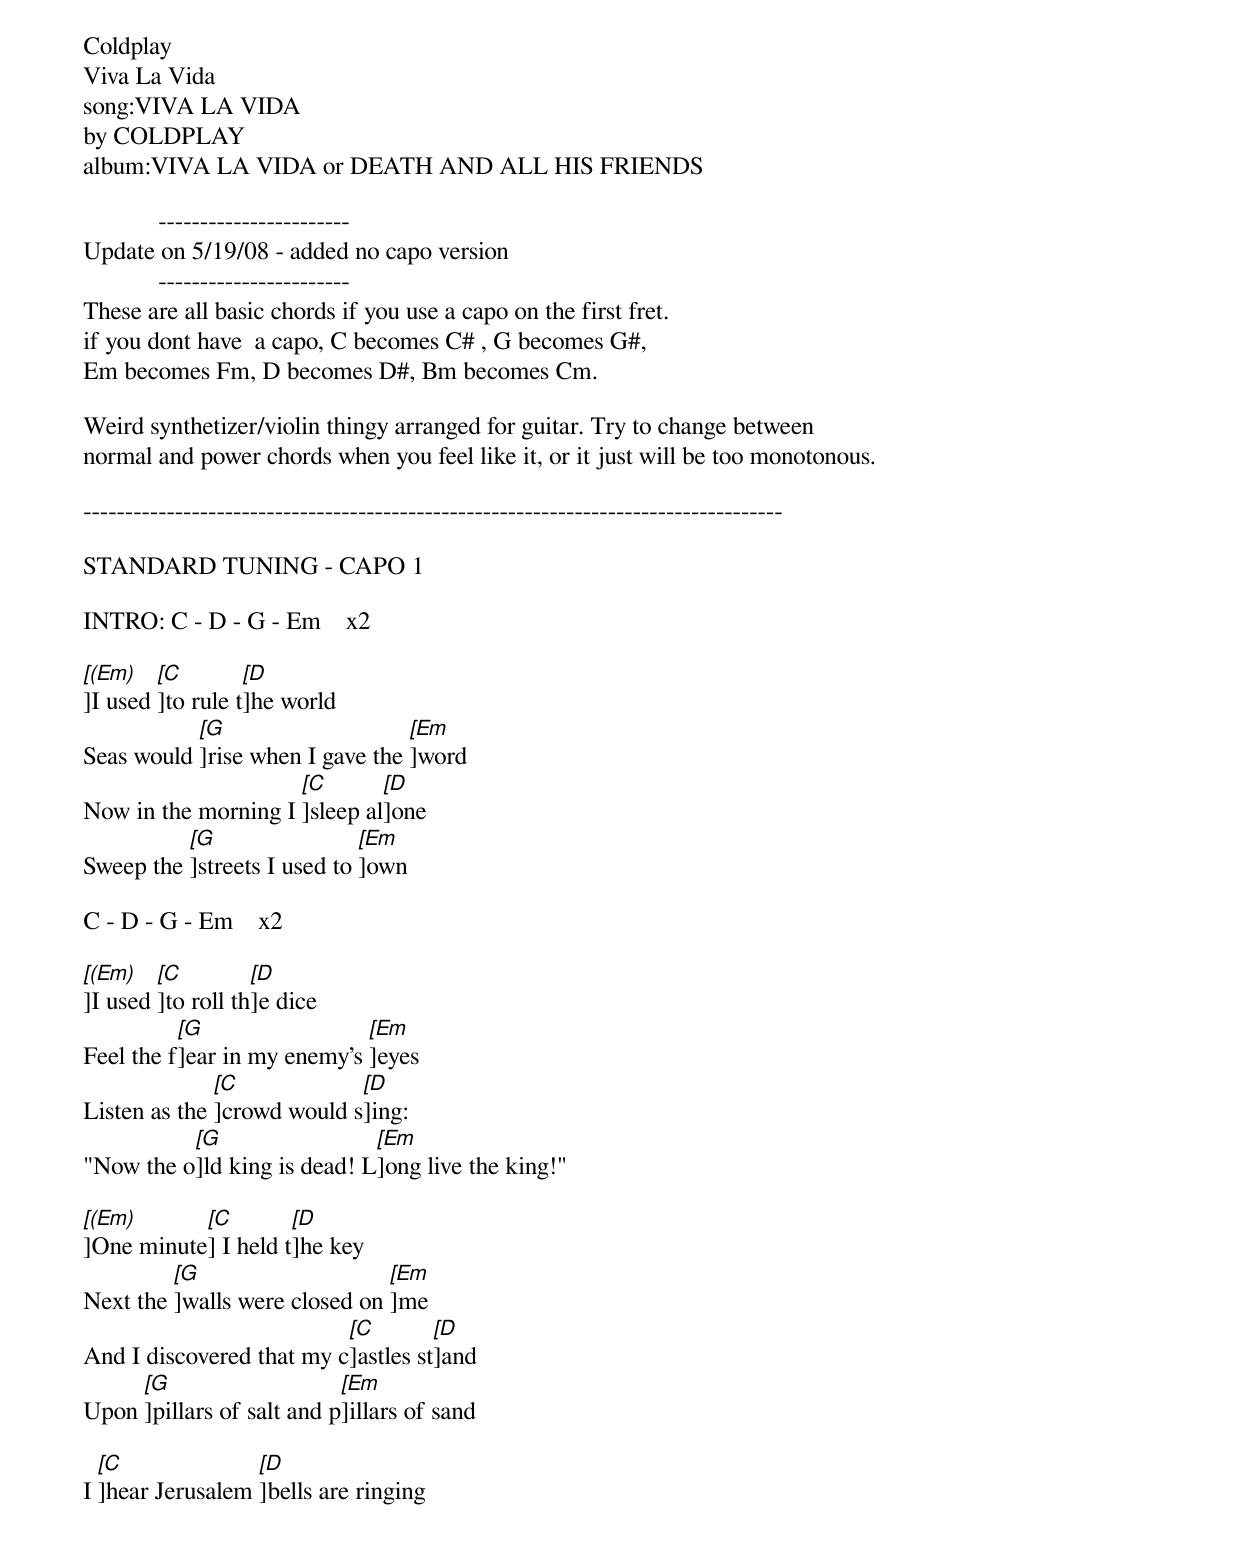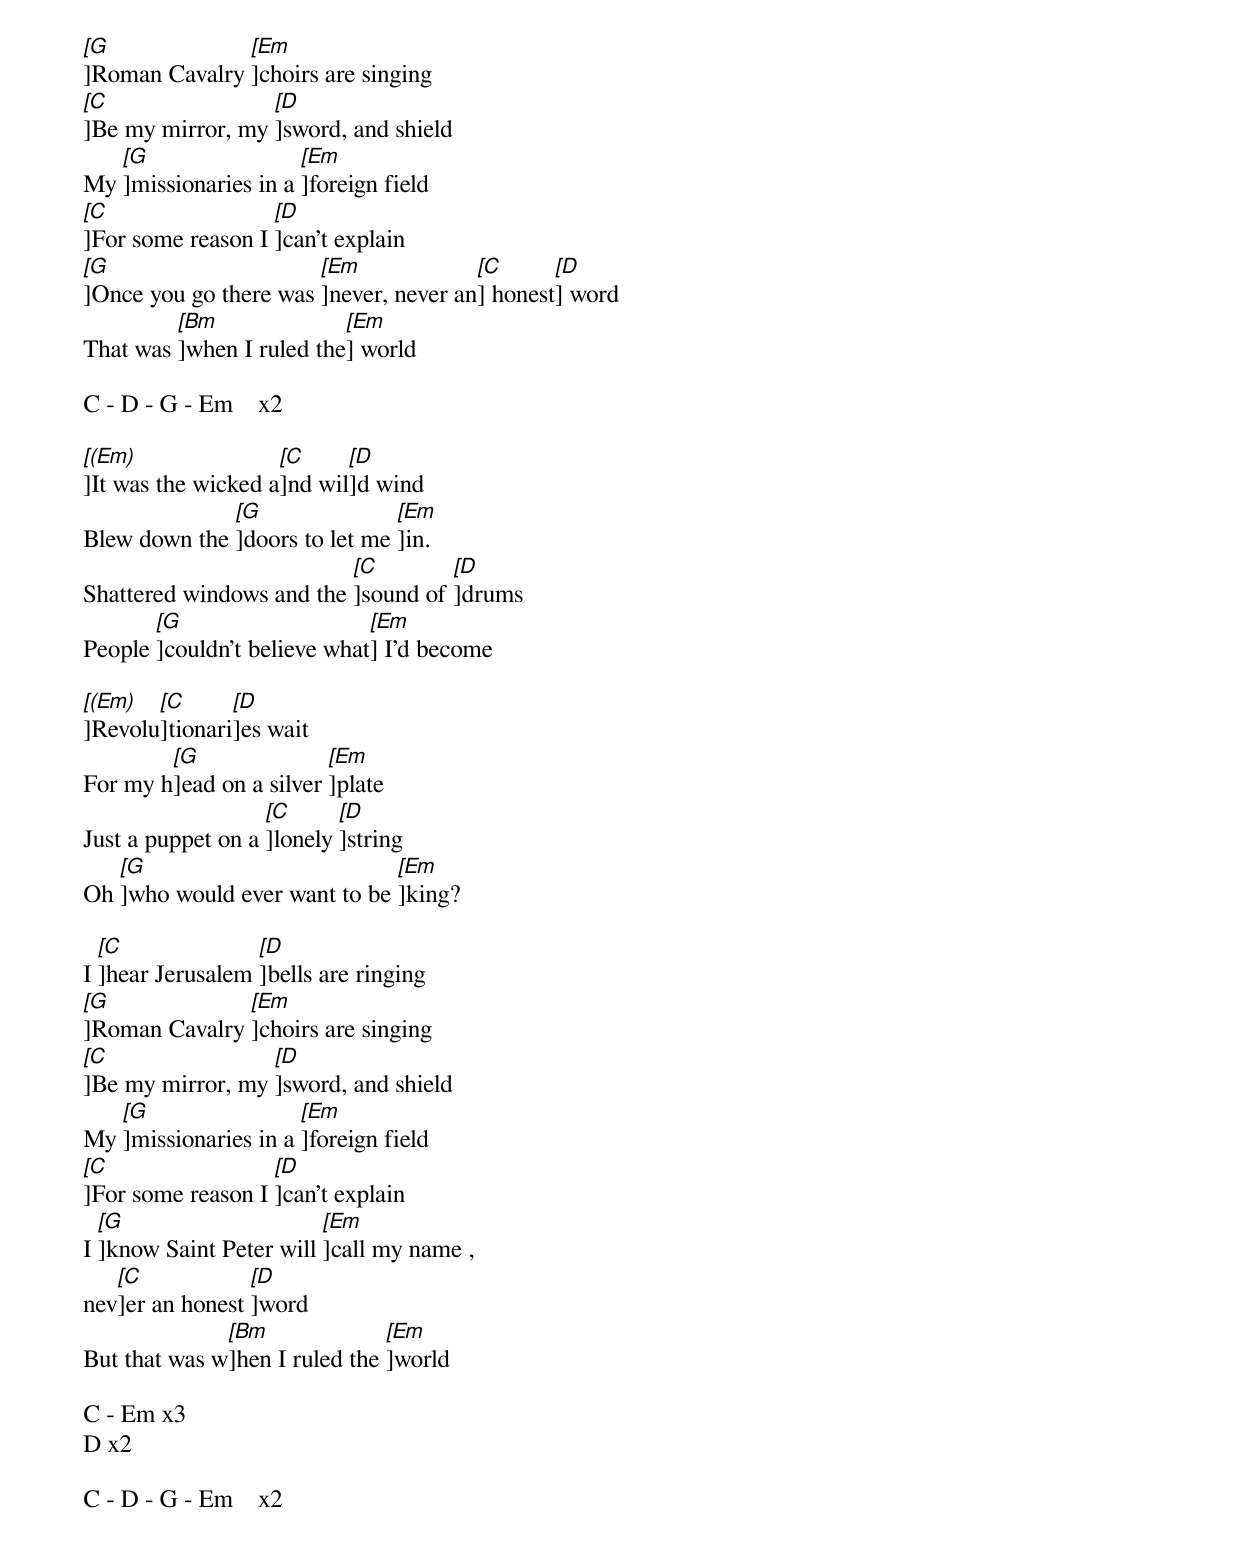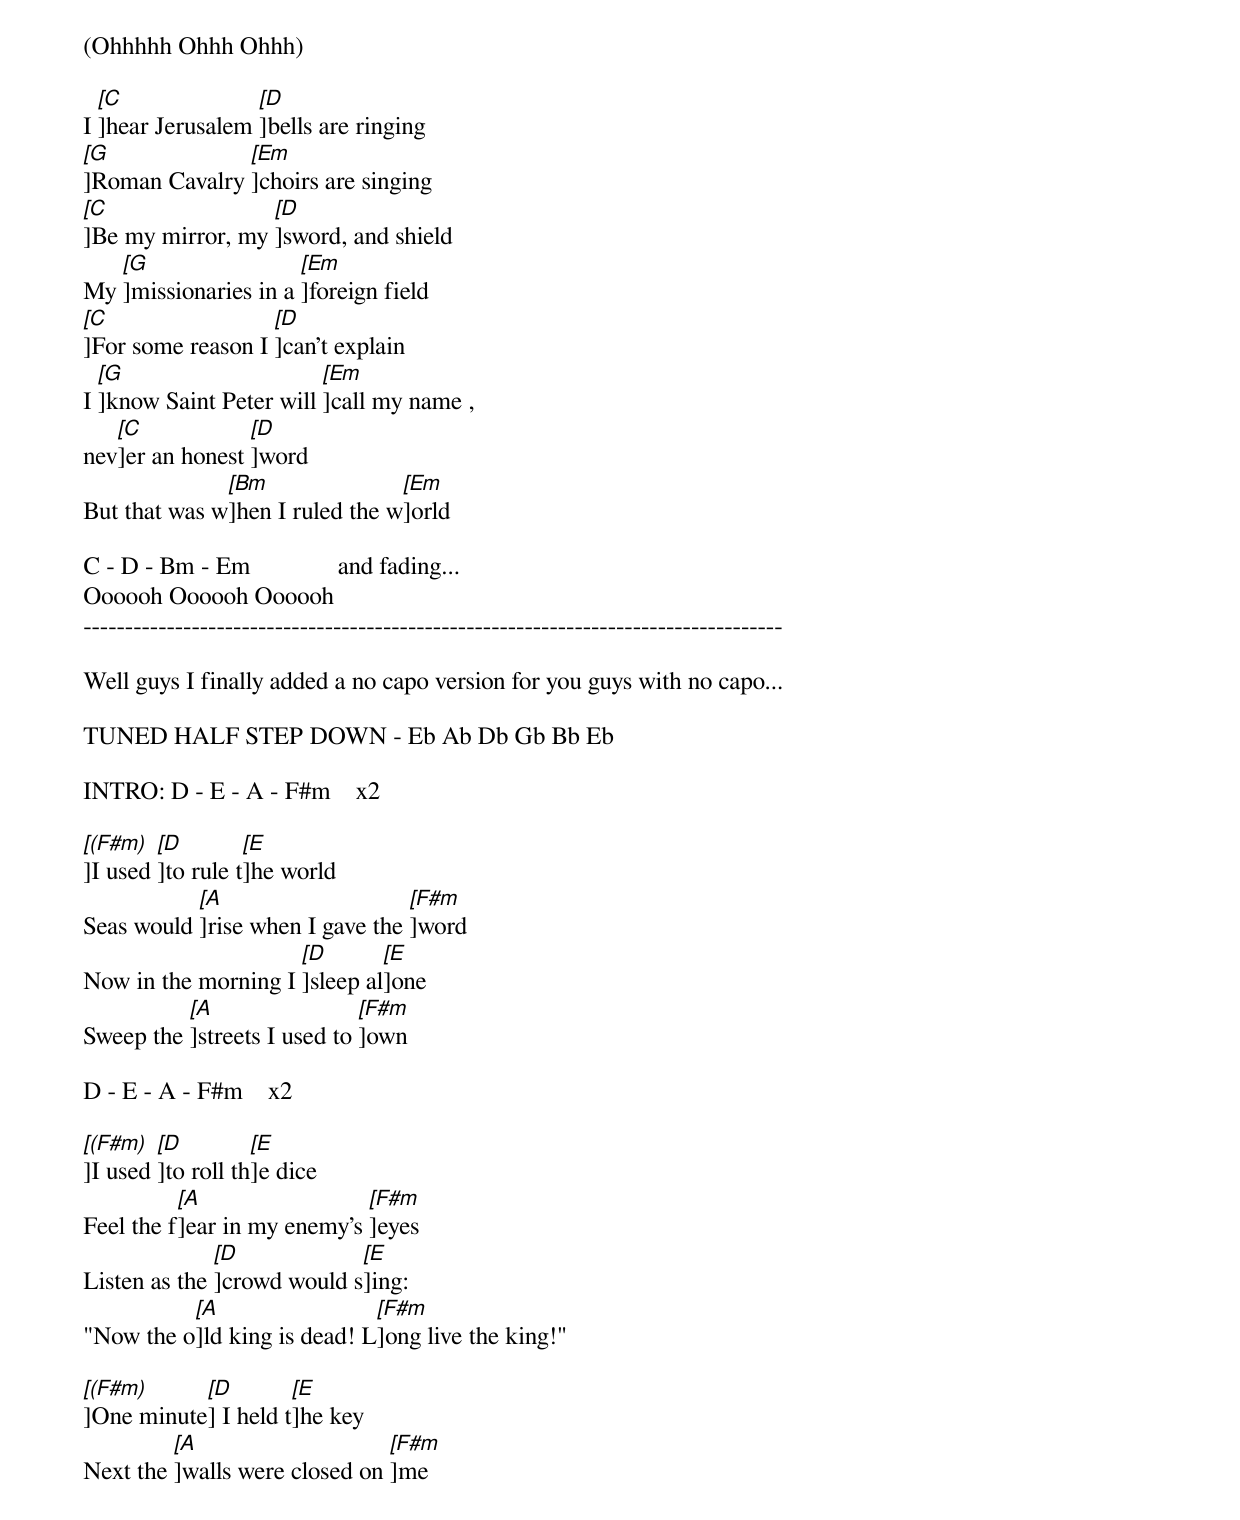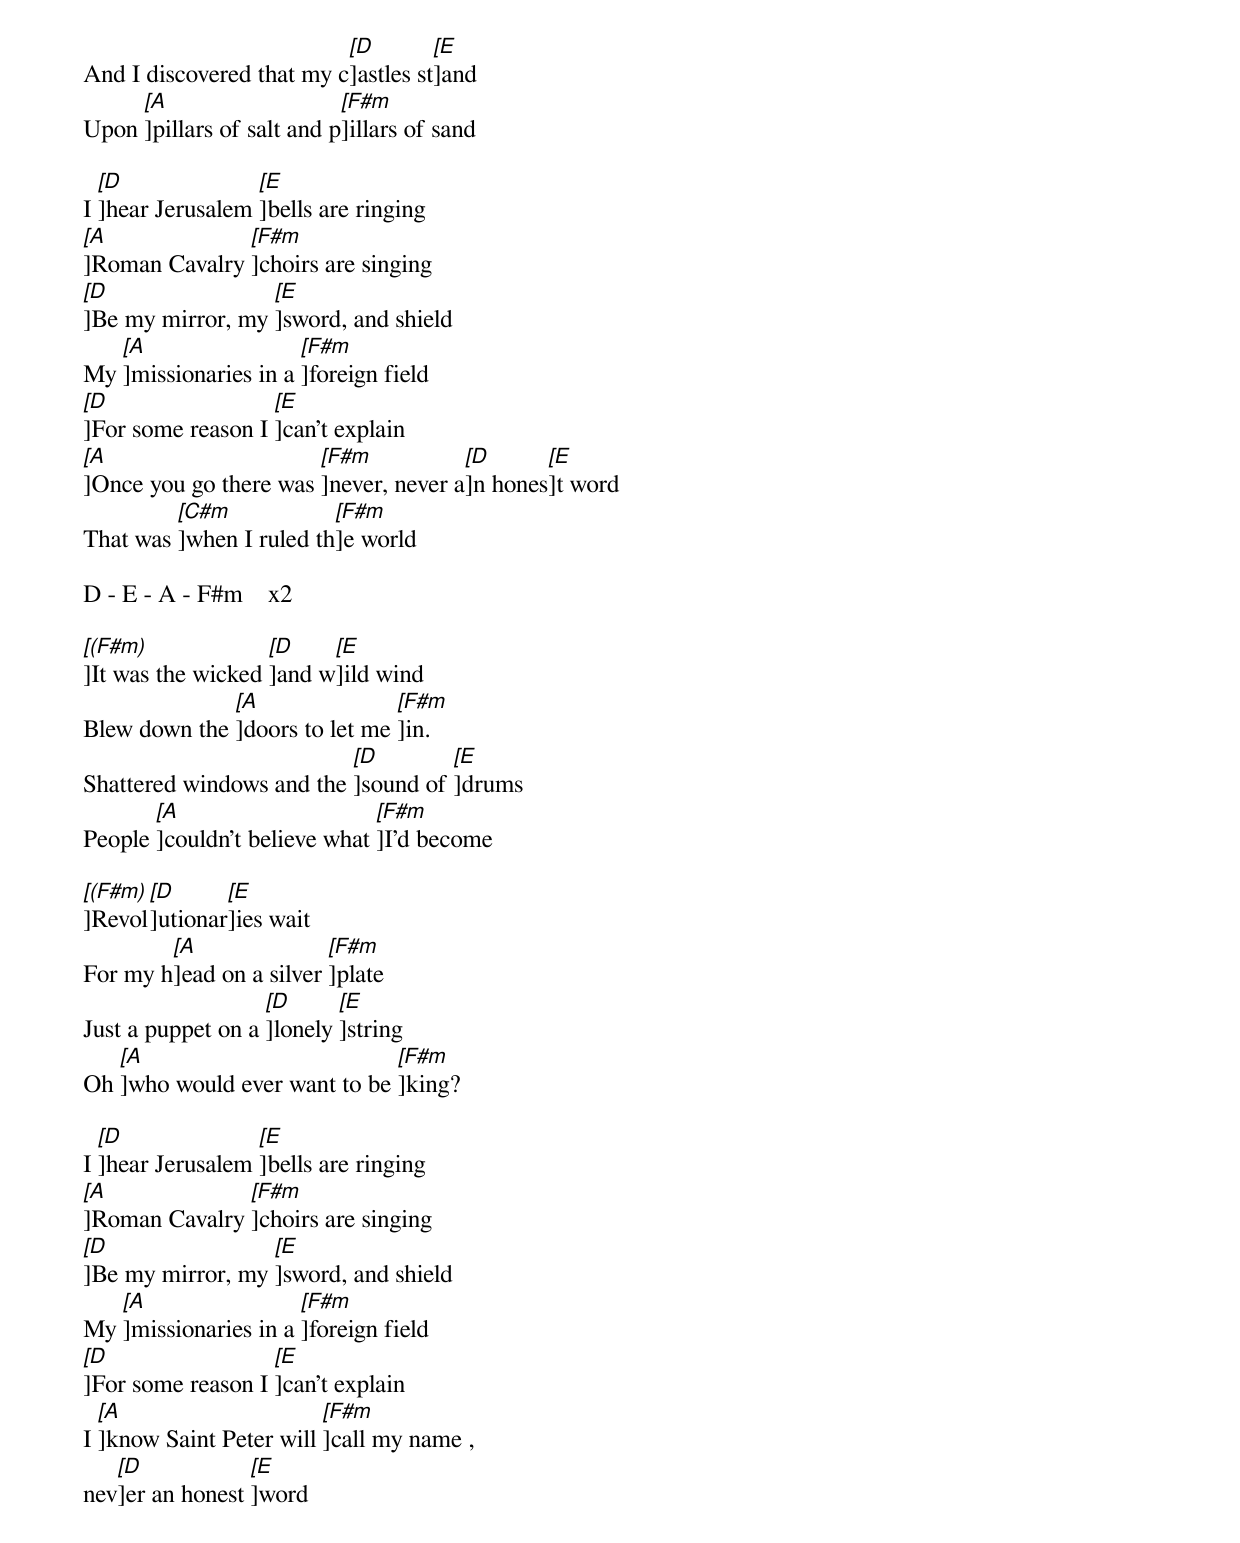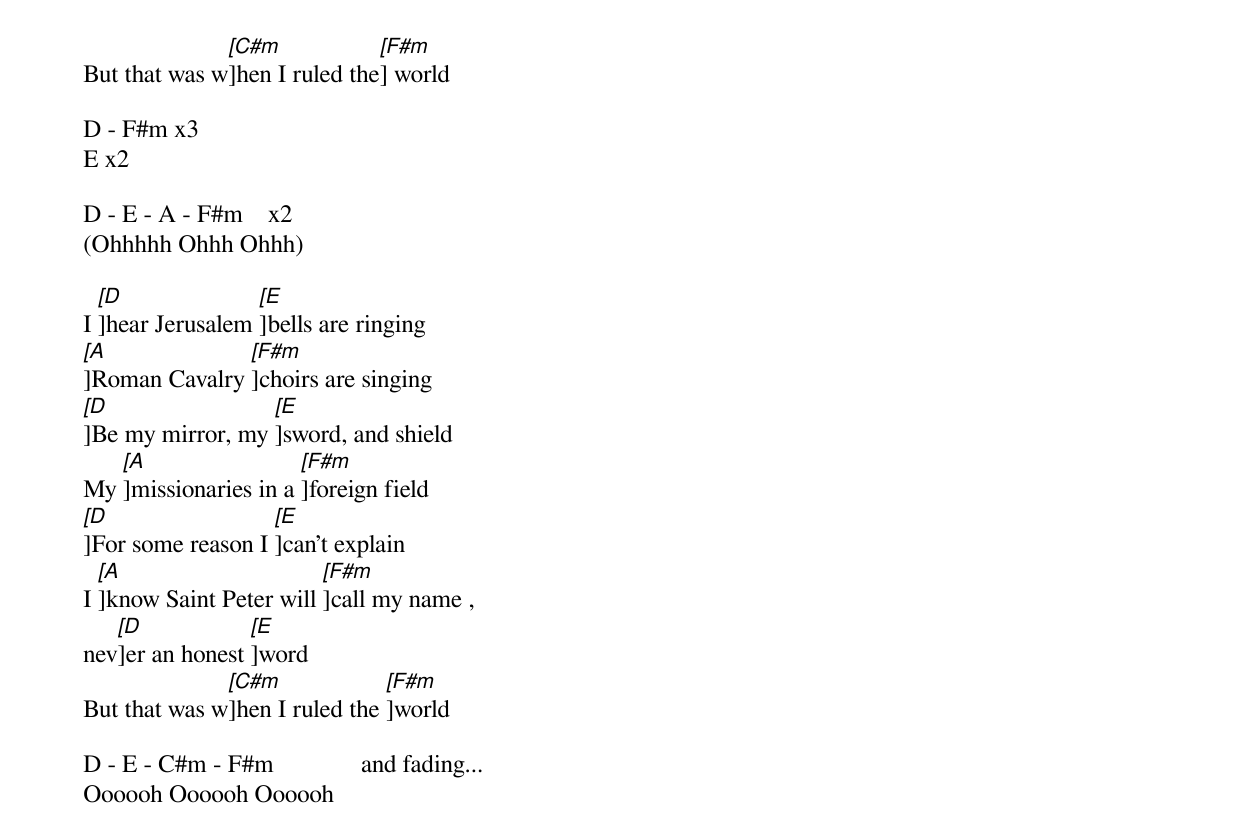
Coldplay
Viva La Vida
song:VIVA LA VIDA
by COLDPLAY
album:VIVA LA VIDA or DEATH AND ALL HIS FRIENDS

            -----------------------
Update on 5/19/08 - added no capo version
            -----------------------
These are all basic chords if you use a capo on the first fret.
if you dont have  a capo, C becomes C# , G becomes G#,
Em becomes Fm, D becomes D#, Bm becomes Cm.

Weird synthetizer/violin thingy arranged for guitar. Try to change between
normal and power chords when you feel like it, or it just will be too monotonous.

------------------------------------------------------------------------------------

STANDARD TUNING - CAPO 1

INTRO: C - D - G - Em    x2

[[(Em)]]I used [[C]]to rule t[[D]]he world
Seas would [[G]]rise when I gave the [[Em]]word
Now in the morning I [[C]]sleep al[[D]]one
Sweep the [[G]]streets I used to [[Em]]own

C - D - G - Em    x2

[[(Em)]]I used [[C]]to roll th[[D]]e dice
Feel the f[[G]]ear in my enemy's [[Em]]eyes
Listen as the [[C]]crowd would s[[D]]ing:
"Now the o[[G]]ld king is dead! L[[Em]]ong live the king!"

[[(Em)]]One minute[[C]] I held t[[D]]he key
Next the [[G]]walls were closed on [[Em]]me
And I discovered that my c[[C]]astles st[[D]]and
Upon [[G]]pillars of salt and p[[Em]]illars of sand

I [[C]]hear Jerusalem [[D]]bells are ringing
[[G]]Roman Cavalry [[Em]]choirs are singing
[[C]]Be my mirror, my [[D]]sword, and shield
My [[G]]missionaries in a [[Em]]foreign field
[[C]]For some reason I [[D]]can't explain
[[G]]Once you go there was [[Em]]never, never an[[C]] honest[[D]] word
That was [[Bm]]when I ruled the[[Em]] world

C - D - G - Em    x2

[[(Em)]]It was the wicked a[[C]]nd wil[[D]]d wind
Blew down the [[G]]doors to let me [[Em]]in.
Shattered windows and the [[C]]sound of [[D]]drums
People [[G]]couldn't believe what[[Em]] I'd become

[[(Em)]]Revolu[[C]]tionari[[D]]es wait
For my h[[G]]ead on a silver [[Em]]plate
Just a puppet on a [[C]]lonely [[D]]string
Oh [[G]]who would ever want to be [[Em]]king?

I [[C]]hear Jerusalem [[D]]bells are ringing
[[G]]Roman Cavalry [[Em]]choirs are singing
[[C]]Be my mirror, my [[D]]sword, and shield
My [[G]]missionaries in a [[Em]]foreign field
[[C]]For some reason I [[D]]can't explain
I [[G]]know Saint Peter will [[Em]]call my name ,
nev[[C]]er an honest [[D]]word
But that was w[[Bm]]hen I ruled the [[Em]]world

C - Em x3
D x2

C - D - G - Em    x2
(Ohhhhh Ohhh Ohhh)

I [[C]]hear Jerusalem [[D]]bells are ringing
[[G]]Roman Cavalry [[Em]]choirs are singing
[[C]]Be my mirror, my [[D]]sword, and shield
My [[G]]missionaries in a [[Em]]foreign field
[[C]]For some reason I [[D]]can't explain
I [[G]]know Saint Peter will [[Em]]call my name ,
nev[[C]]er an honest [[D]]word
But that was w[[Bm]]hen I ruled the w[[Em]]orld

C - D - Bm - Em              and fading...
Oooooh Oooooh Oooooh
------------------------------------------------------------------------------------

Well guys I finally added a no capo version for you guys with no capo...

TUNED HALF STEP DOWN - Eb Ab Db Gb Bb Eb

INTRO: D - E - A - F#m    x2

[[(F#m)]]I used [[D]]to rule t[[E]]he world
Seas would [[A]]rise when I gave the [[F#m]]word
Now in the morning I [[D]]sleep al[[E]]one
Sweep the [[A]]streets I used to [[F#m]]own

D - E - A - F#m    x2

[[(F#m)]]I used [[D]]to roll th[[E]]e dice
Feel the f[[A]]ear in my enemy's [[F#m]]eyes
Listen as the [[D]]crowd would s[[E]]ing:
"Now the o[[A]]ld king is dead! L[[F#m]]ong live the king!"

[[(F#m)]]One minute[[D]] I held t[[E]]he key
Next the [[A]]walls were closed on [[F#m]]me
And I discovered that my c[[D]]astles st[[E]]and
Upon [[A]]pillars of salt and p[[F#m]]illars of sand

I [[D]]hear Jerusalem [[E]]bells are ringing
[[A]]Roman Cavalry [[F#m]]choirs are singing
[[D]]Be my mirror, my [[E]]sword, and shield
My [[A]]missionaries in a [[F#m]]foreign field
[[D]]For some reason I [[E]]can't explain
[[A]]Once you go there was [[F#m]]never, never a[[D]]n hones[[E]]t word
That was [[C#m]]when I ruled th[[F#m]]e world

D - E - A - F#m    x2

[[(F#m)]]It was the wicked [[D]]and w[[E]]ild wind
Blew down the [[A]]doors to let me [[F#m]]in.
Shattered windows and the [[D]]sound of [[E]]drums
People [[A]]couldn't believe what [[F#m]]I'd become

[[(F#m)]]Revol[[D]]utionar[[E]]ies wait
For my h[[A]]ead on a silver [[F#m]]plate
Just a puppet on a [[D]]lonely [[E]]string
Oh [[A]]who would ever want to be [[F#m]]king?

I [[D]]hear Jerusalem [[E]]bells are ringing
[[A]]Roman Cavalry [[F#m]]choirs are singing
[[D]]Be my mirror, my [[E]]sword, and shield
My [[A]]missionaries in a [[F#m]]foreign field
[[D]]For some reason I [[E]]can't explain
I [[A]]know Saint Peter will [[F#m]]call my name ,
nev[[D]]er an honest [[E]]word
But that was w[[C#m]]hen I ruled the[[F#m]] world

D - F#m x3
E x2

D - E - A - F#m    x2
(Ohhhhh Ohhh Ohhh)

I [[D]]hear Jerusalem [[E]]bells are ringing
[[A]]Roman Cavalry [[F#m]]choirs are singing
[[D]]Be my mirror, my [[E]]sword, and shield
My [[A]]missionaries in a [[F#m]]foreign field
[[D]]For some reason I [[E]]can't explain
I [[A]]know Saint Peter will [[F#m]]call my name ,
nev[[D]]er an honest [[E]]word
But that was w[[C#m]]hen I ruled the [[F#m]]world

D - E - C#m - F#m              and fading...
Oooooh Oooooh Oooooh
